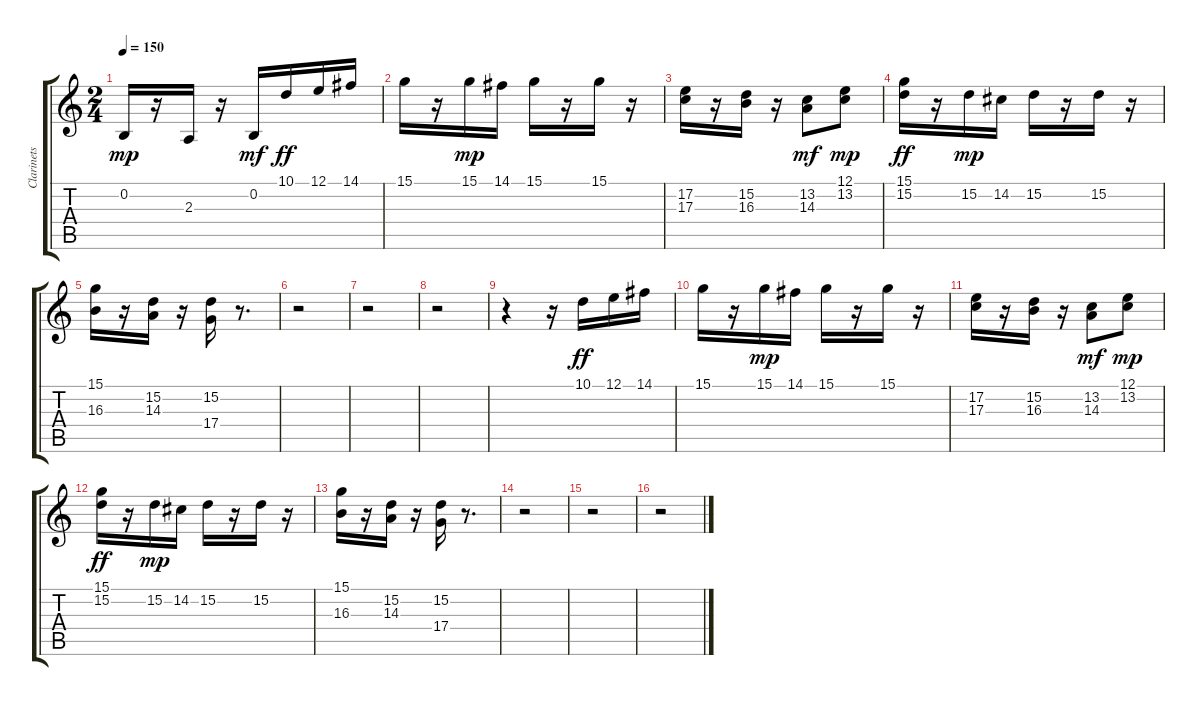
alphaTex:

\track ("Clarinets" "Clarinets") {instrument clarinet}
\staff {score tabs}
\tuning (E4 B3 G3 D3 A2 E2) {hide}
\ts (2 4)
\tempo 150
\clef g2
\ks c
0.2.16{dy mp} r.16 2.3.16 r.16 0.2.16{dy mf} 10.1.16{dy ff} 12.1.16 14.1.16 |
15.1.16 r.16 15.1.16{dy mp} 14.1.16 15.1.16 r.16 15.1.16 r.16 |
(17.2 17.3).16 r.16 (15.2 16.3).16 r.16 (13.2 14.3).8{dy mf} (12.1 13.2).8{dy mp} |
(15.1 15.2).16{dy ff} r.16 15.2.16{dy mp} 14.2.16 15.2.16 r.16 15.2.16 r.16 |
(15.1 16.3).16 r.16 (15.2 14.3).16 r.16 (15.2 17.4).16 r.8{d} |
r.2 |
r.2 |
r.2 |
r.4 r.16 10.1.16{dy ff} 12.1.16 14.1.16 |
15.1.16 r.16 15.1.16{dy mp} 14.1.16 15.1.16 r.16 15.1.16 r.16 |
(17.2 17.3).16 r.16 (15.2 16.3).16 r.16 (13.2 14.3).8{dy mf} (12.1 13.2).8{dy mp} |
(15.1 15.2).16{dy ff} r.16 15.2.16{dy mp} 14.2.16 15.2.16 r.16 15.2.16 r.16 |
(15.1 16.3).16 r.16 (15.2 14.3).16 r.16 (15.2 17.4).16 r.8{d} |
r.2 |
r.2 |
r.2
